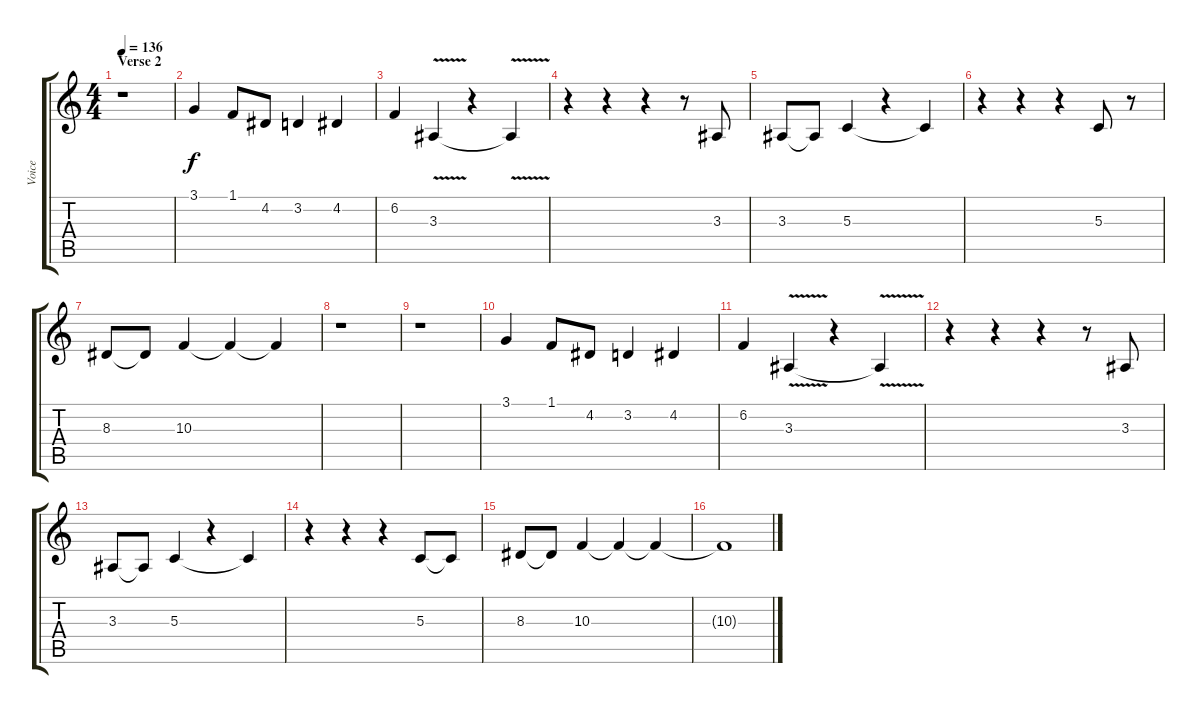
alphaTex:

\track ("Voice" "Voice") {instrument stringensemble1}
\staff {score tabs}
\tuning (E4 B3 G3 D3 A2 E2) {hide}
\ts (4 4)
\section ("" "Verse 2")
\tempo 136
\clef g2
\ks c
r.1{dy f} |
3.1.4 1.1.8 4.2.8 3.2.4 4.2.4 |
6.2.4 3.3{v}.4 r.4 3.3{t}.4 |
r.4 r.4 r.4 r.8 3.3.8 |
3.3.8 3.3{t}.8 5.3.4 r.4 5.3{t}.4 |
r.4 r.4 r.4 5.3.8 r.8 |
8.3.8 8.3{t}.8 10.3.4 10.3{t}.4 10.3{t}.4 |
r.1 |
r.1 |
3.1.4 1.1.8 4.2.8 3.2.4 4.2.4 |
6.2.4 3.3{v}.4 r.4 3.3{t}.4 |
r.4 r.4 r.4 r.8 3.3.8 |
3.3.8 3.3{t}.8 5.3.4 r.4 5.3{t}.4 |
r.4 r.4 r.4 5.3.8 5.3{t}.8 |
8.3.8 8.3{t}.8 10.3.4 10.3{t}.4 10.3{t}.4 |
10.3{t}.1
